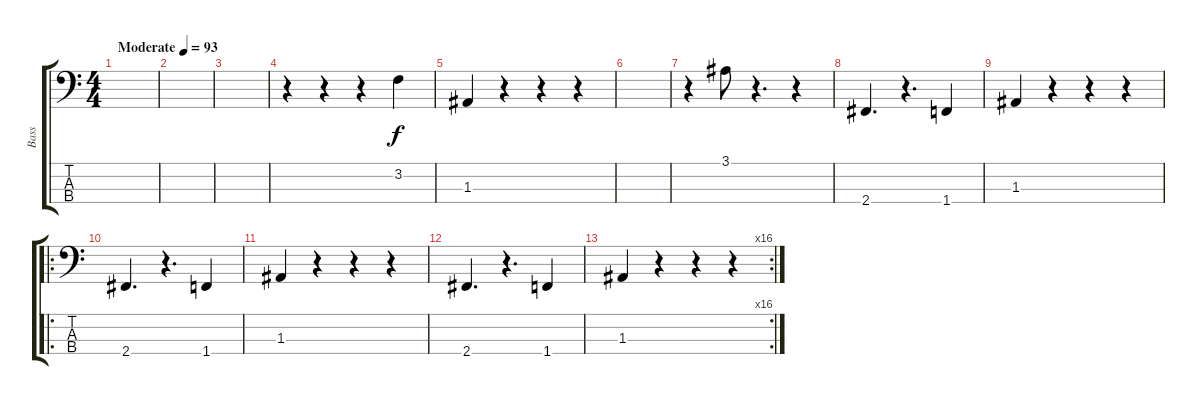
\track ("Bass" "Bass") {instrument electricbassfinger}
\staff {score tabs}
\tuning (G2 D2 A1 E1) {hide}
\ts (4 4)
\tempo (93 "Moderate")
\clef f4
\ks c
|
|
|
r.4 r.4 r.4 3.2.4 |
1.3.4 r.4 r.4 r.4 |
|
r.4 3.1.8 r.4{d} r.4 |
2.4.4{d} r.4{d} 1.4.4 |
1.3.4 r.4 r.4 r.4 |
\ro
2.4.4{d} r.4{d} 1.4.4 |
1.3.4 r.4 r.4 r.4 |
2.4.4{d} r.4{d} 1.4.4 |
\rc 16
1.3.4 r.4 r.4 r.4
